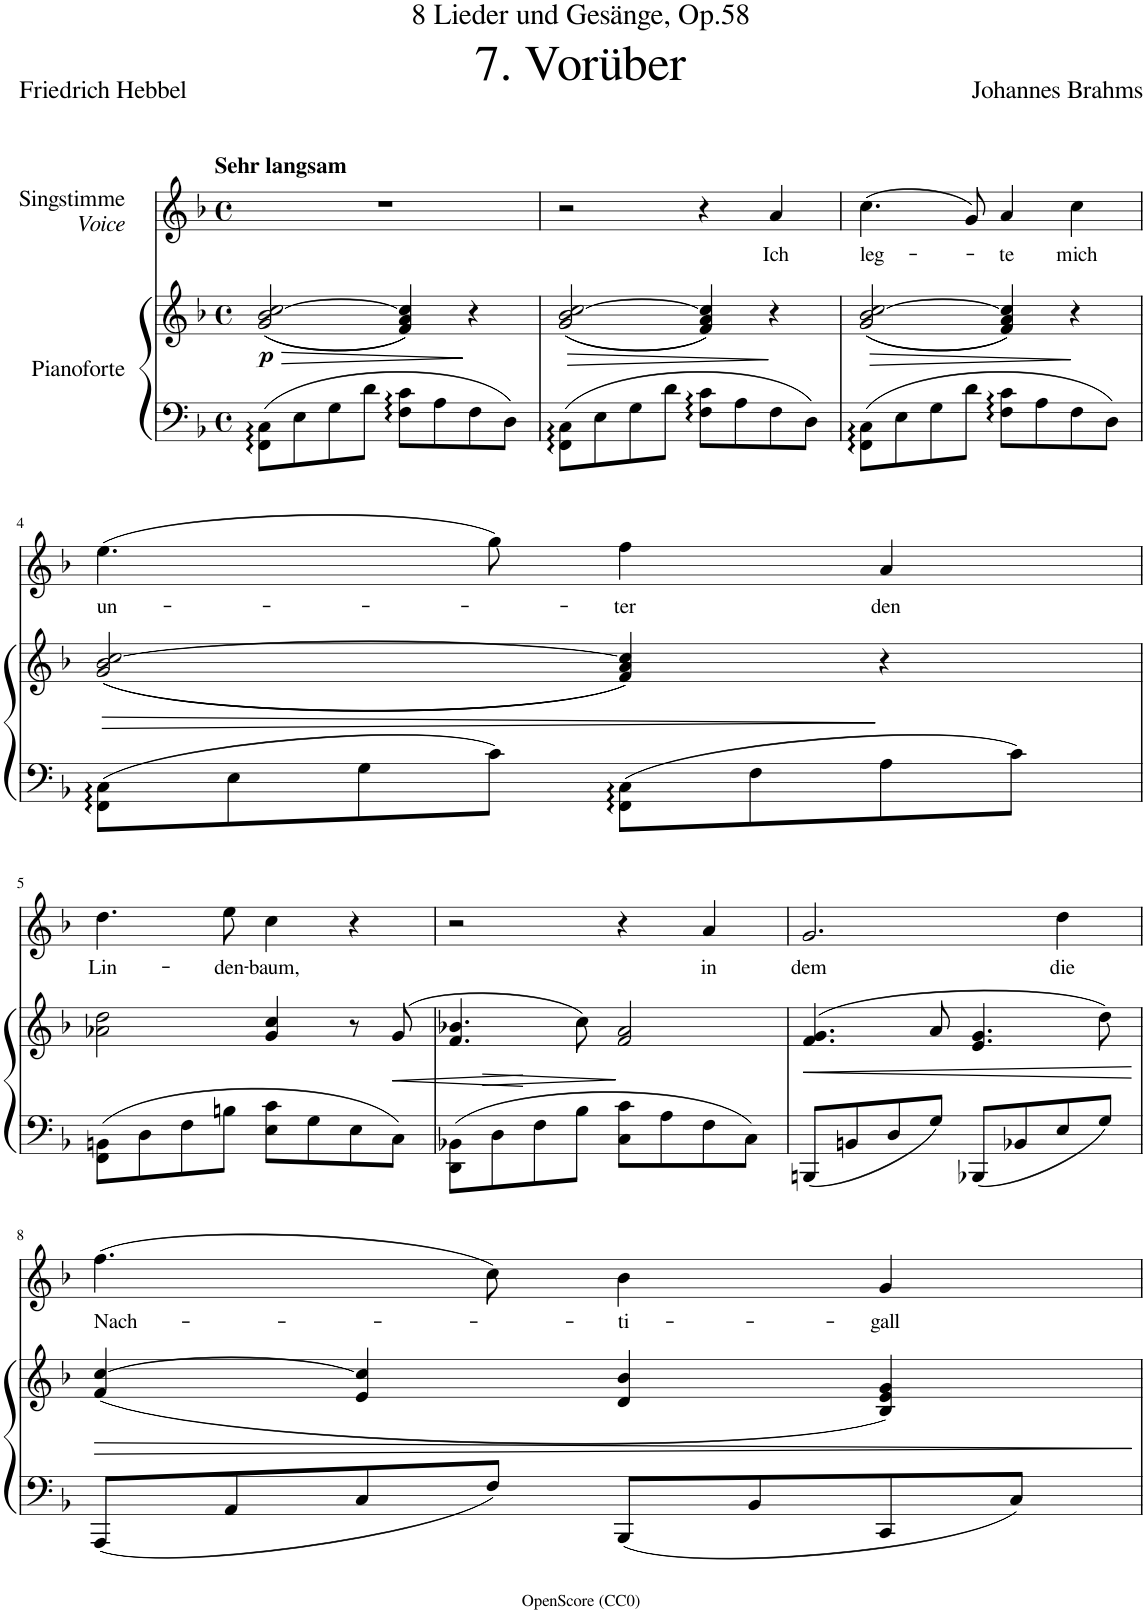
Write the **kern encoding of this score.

**kern	**kern	**dynam	**kern	**text
*part2	*part2	*part2	*part1	*part1
*staff3	*staff2	*staff2/3	*staff1	*staff1
*I"Pianoforte	*	*	*I"Singstimme Voice	*
*I'Pno	*	*	*	*
*clefF4	*clefG2	*	*clefG2	*
*k[b-]	*k[b-]	*	*k[b-]	*
*M4/4	*M4/4	*	*M4/4	*
*met(c)	*met(c)	*	*met(c)	*
=1	=1	=1	=1	=1
!	!	!	!LO:TX:a:B:t=Sehr langsam	!
!	!	!LO:HP:b	!	!
!	!	!LO:DY:n=1:b	!	!
8FF\ 8C\L	(<(<2g/ 2b-/ [2cc/	> p	1r	.
8E\	.	.	.	.
8G\	.	.	.	.
8d\J	.	.	.	.
8F\ 8c\L	4f/ 4a/ 4cc/]))	.	.	.
8A\	.	.	.	.
8F\	4r	]	.	.
8D\J	.	.	.	.
=2	=2	=2	=2	=2
!	!	!LO:HP:b	!	!
8FF\ 8C\L	(<(<2g/ 2b-/ [2cc/	>	2r	.
8E\	.	.	.	.
8G\	.	.	.	.
8d\J	.	.	.	.
8F\ 8c\L	4f/ 4a/ 4cc/]))	.	4r	.
8A\	.	.	.	.
!	!	!	!	!LO:LY:b
8F\	4r	]	4a/	Ich
8D\J	.	.	.	.
=3	=3	=3	=3	=3
!	!	!LO:HP:b	!	!LO:LY:b
8FF\ 8C\L	(<(<2g/ 2b-/ [2cc/	>	(4.cc\	leg-
8E\	.	.	.	.
8G\	.	.	.	.
8d\J	.	.	8g/)	.
!	!	!	!	!LO:LY:b
8F\ 8c\L	4f/ 4a/ 4cc/]))	.	4a/	-te
8A\	.	.	.	.
!	!	!	!	!LO:LY:b
8F\	4r	]	4cc\	mich
8D\J	.	.	.	.
!!LO:LB:g=z
=4	=4	=4	=4	=4
!	!	!LO:HP:b	!	!LO:LY:b
8FF\ 8C\L	(<(<2g/ 2b-/ [2cc/	>	(4.ee\	un-
8E\	.	.	.	.
8G\	.	.	.	.
8c\J	.	.	8gg\)	.
!	!	!	!	!LO:LY:b
8FF\ 8C\L	4f/ 4a/ 4cc/]))	.	4ff\	-ter
8F\	.	.	.	.
!	!	!	!	!LO:LY:b
8A\	4r	]	4a/	den
8c\J	.	.	.	.
!!LO:LB:g=z
=5	=5	=5	=5	=5
!	!	!	!	!LO:LY:b
8FF\ 8BBn\L	2a-X\ 2dd\	.	4.dd\	Lin-
8D\	.	.	.	.
8F\	.	.	.	.
!	!	!	!	!LO:LY:b
8Bn\J	.	.	8ee\	-den-
!	!	!	!	!LO:LY:b
8E\ 8c\L	4g/ 4cc/	.	4cc\	-baum,
8G\	.	.	.	.
8E\	8r	.	4r	.
!	!	!LO:HP:b	!	!
8C\J	(>8g/	<	.	.
=6	=6	=6	=6	=6
!	!	!LO:HP:b	!	!
8DD\ 8BB-X\L	4.f/ 4.b-X/	>	2r	.
8D\	.	.	.	.
8F\	.	.	.	.
8B-\J	8cc\)	[	.	.
8C\ 8c\L	2f/ 2a/	]	4r	.
8A\	.	.	.	.
!	!	!	!	!LO:LY:b
8F\	.	.	4a/	in
8C\J	.	.	.	.
=7	=7	=7	=7	=7
!	!	!LO:HP:b	!	!LO:LY:b
8BBBn/L	(4.f/ 4.g/	<	2.g/	dem
8BBn/	.	.	.	.
8D/	.	.	.	.
8G/J	8a/	.	.	.
8BBB-X/L	4.e/ 4.g/	.	.	.
8BB-X/	.	.	.	.
!	!	!	!	!LO:LY:b
8E/	.	.	4dd\	die
8G/J	8dd\)	.	.	.
.	.	[	.	.
!!LO:LB:g=z
=8	=8	=8	=8	=8
!	!	!LO:HP:b	!	!LO:LY:b
8AAA/L	(4f/ [4cc/	>	(4.ff\	Nach-
8AA/	.	.	.	.
8C/	4e/ 4cc/]	.	.	.
8F/J	.	.	8cc\)	.
!	!	!	!	!LO:LY:b
8BBB-/L	4d/ 4b-/	.	4b-\	-ti-
8BB-/	.	.	.	.
!	!	!	!	!LO:LY:b
8CC/	4B-/ 4e/ 4g/)	.	4g/	-gall
8C/J	.	.	.	.
.	.	]	.	.
=	=	=	=	=
*-	*-	*-	*-	*-
